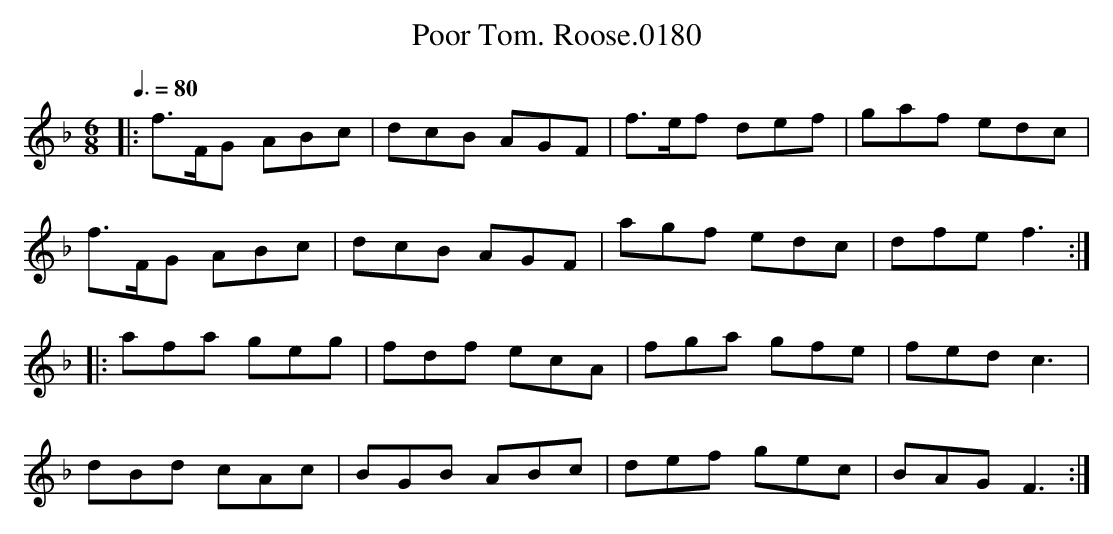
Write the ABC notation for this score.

X:1
T:Poor Tom. Roose.0180
M:6/8
L:1/8
Q:3/8=80
K:F
|: f>FG ABc | dcB AGF | f>ef def | gaf edc |
f>FG ABc | dcB AGF | agf edc | dfe f3 :|
|: afa geg | fdf ecA | fga gfe | fed c3 |
dBd cAc | BGB ABc | def gec | BAG F3 :|
